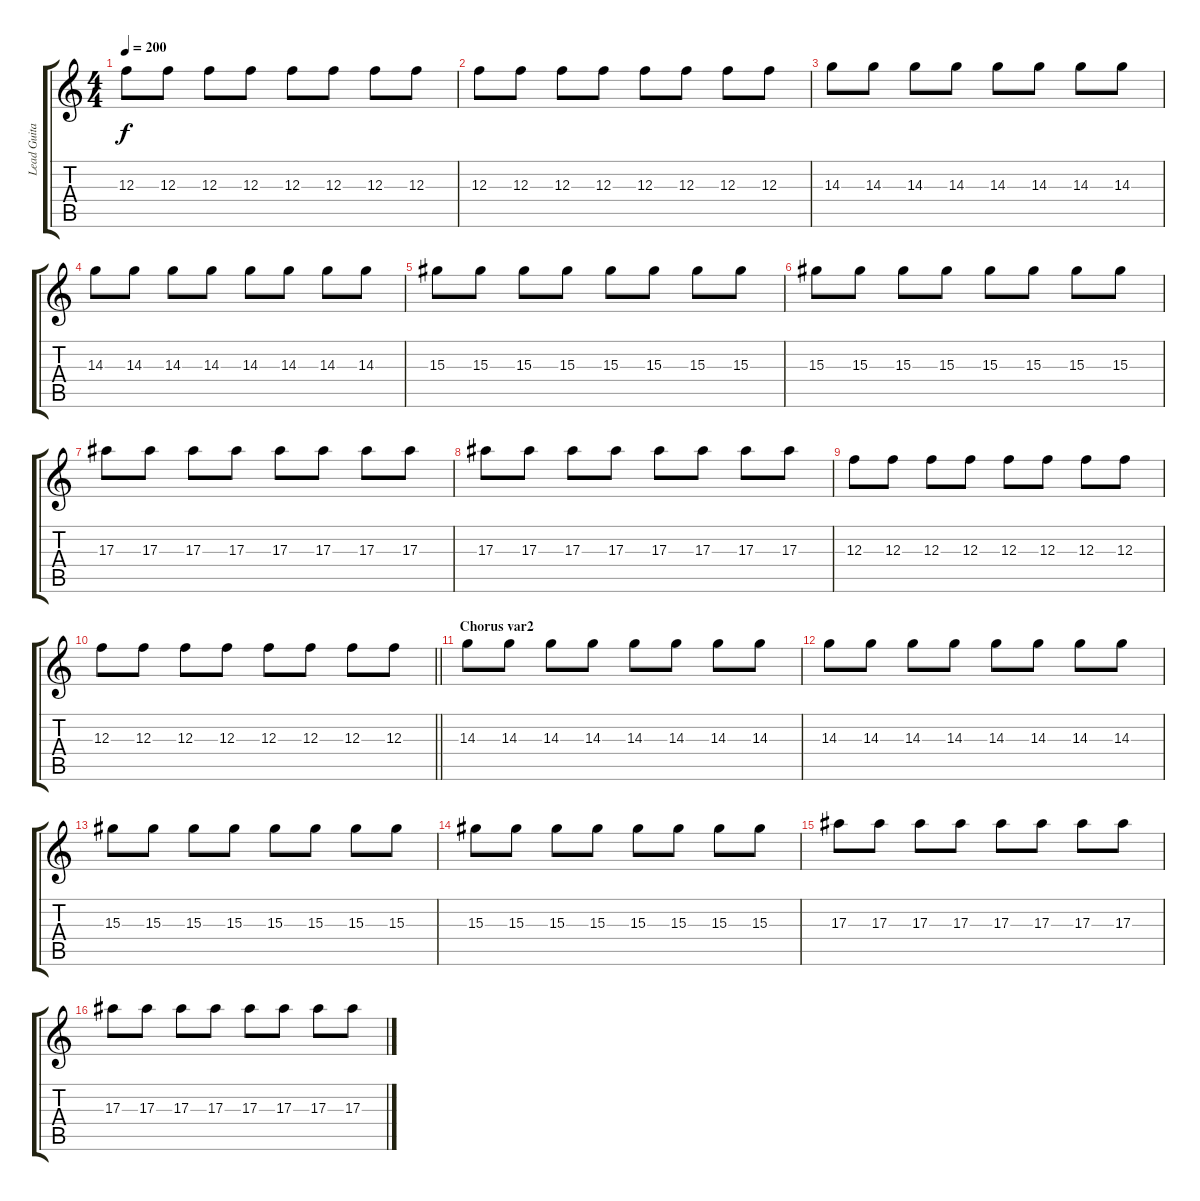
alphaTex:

\track ("Lead Guitar" "Lead Guita") {instrument distortionguitar}
\staff {score tabs}
\tuning (D4 A3 F3 C3 G2 C2) {hide}
\ts (4 4)
\tempo 200
\clef g2
\ks c
12.3.8{dy f} 12.3.8 12.3.8 12.3.8 12.3.8 12.3.8 12.3.8 12.3.8 |
12.3.8 12.3.8 12.3.8 12.3.8 12.3.8 12.3.8 12.3.8 12.3.8 |
14.3.8 14.3.8 14.3.8 14.3.8 14.3.8 14.3.8 14.3.8 14.3.8 |
14.3.8 14.3.8 14.3.8 14.3.8 14.3.8 14.3.8 14.3.8 14.3.8 |
15.3.8 15.3.8 15.3.8 15.3.8 15.3.8 15.3.8 15.3.8 15.3.8 |
15.3.8 15.3.8 15.3.8 15.3.8 15.3.8 15.3.8 15.3.8 15.3.8 |
17.3.8 17.3.8 17.3.8 17.3.8 17.3.8 17.3.8 17.3.8 17.3.8 |
17.3.8 17.3.8 17.3.8 17.3.8 17.3.8 17.3.8 17.3.8 17.3.8 |
12.3.8 12.3.8 12.3.8 12.3.8 12.3.8 12.3.8 12.3.8 12.3.8 |
\barLineRight lightlight
12.3.8 12.3.8 12.3.8 12.3.8 12.3.8 12.3.8 12.3.8 12.3.8 |
\section ("" "Chorus var2")
14.3.8 14.3.8 14.3.8 14.3.8 14.3.8 14.3.8 14.3.8 14.3.8 |
14.3.8 14.3.8 14.3.8 14.3.8 14.3.8 14.3.8 14.3.8 14.3.8 |
15.3.8 15.3.8 15.3.8 15.3.8 15.3.8 15.3.8 15.3.8 15.3.8 |
15.3.8 15.3.8 15.3.8 15.3.8 15.3.8 15.3.8 15.3.8 15.3.8 |
17.3.8 17.3.8 17.3.8 17.3.8 17.3.8 17.3.8 17.3.8 17.3.8 |
17.3.8 17.3.8 17.3.8 17.3.8 17.3.8 17.3.8 17.3.8 17.3.8
